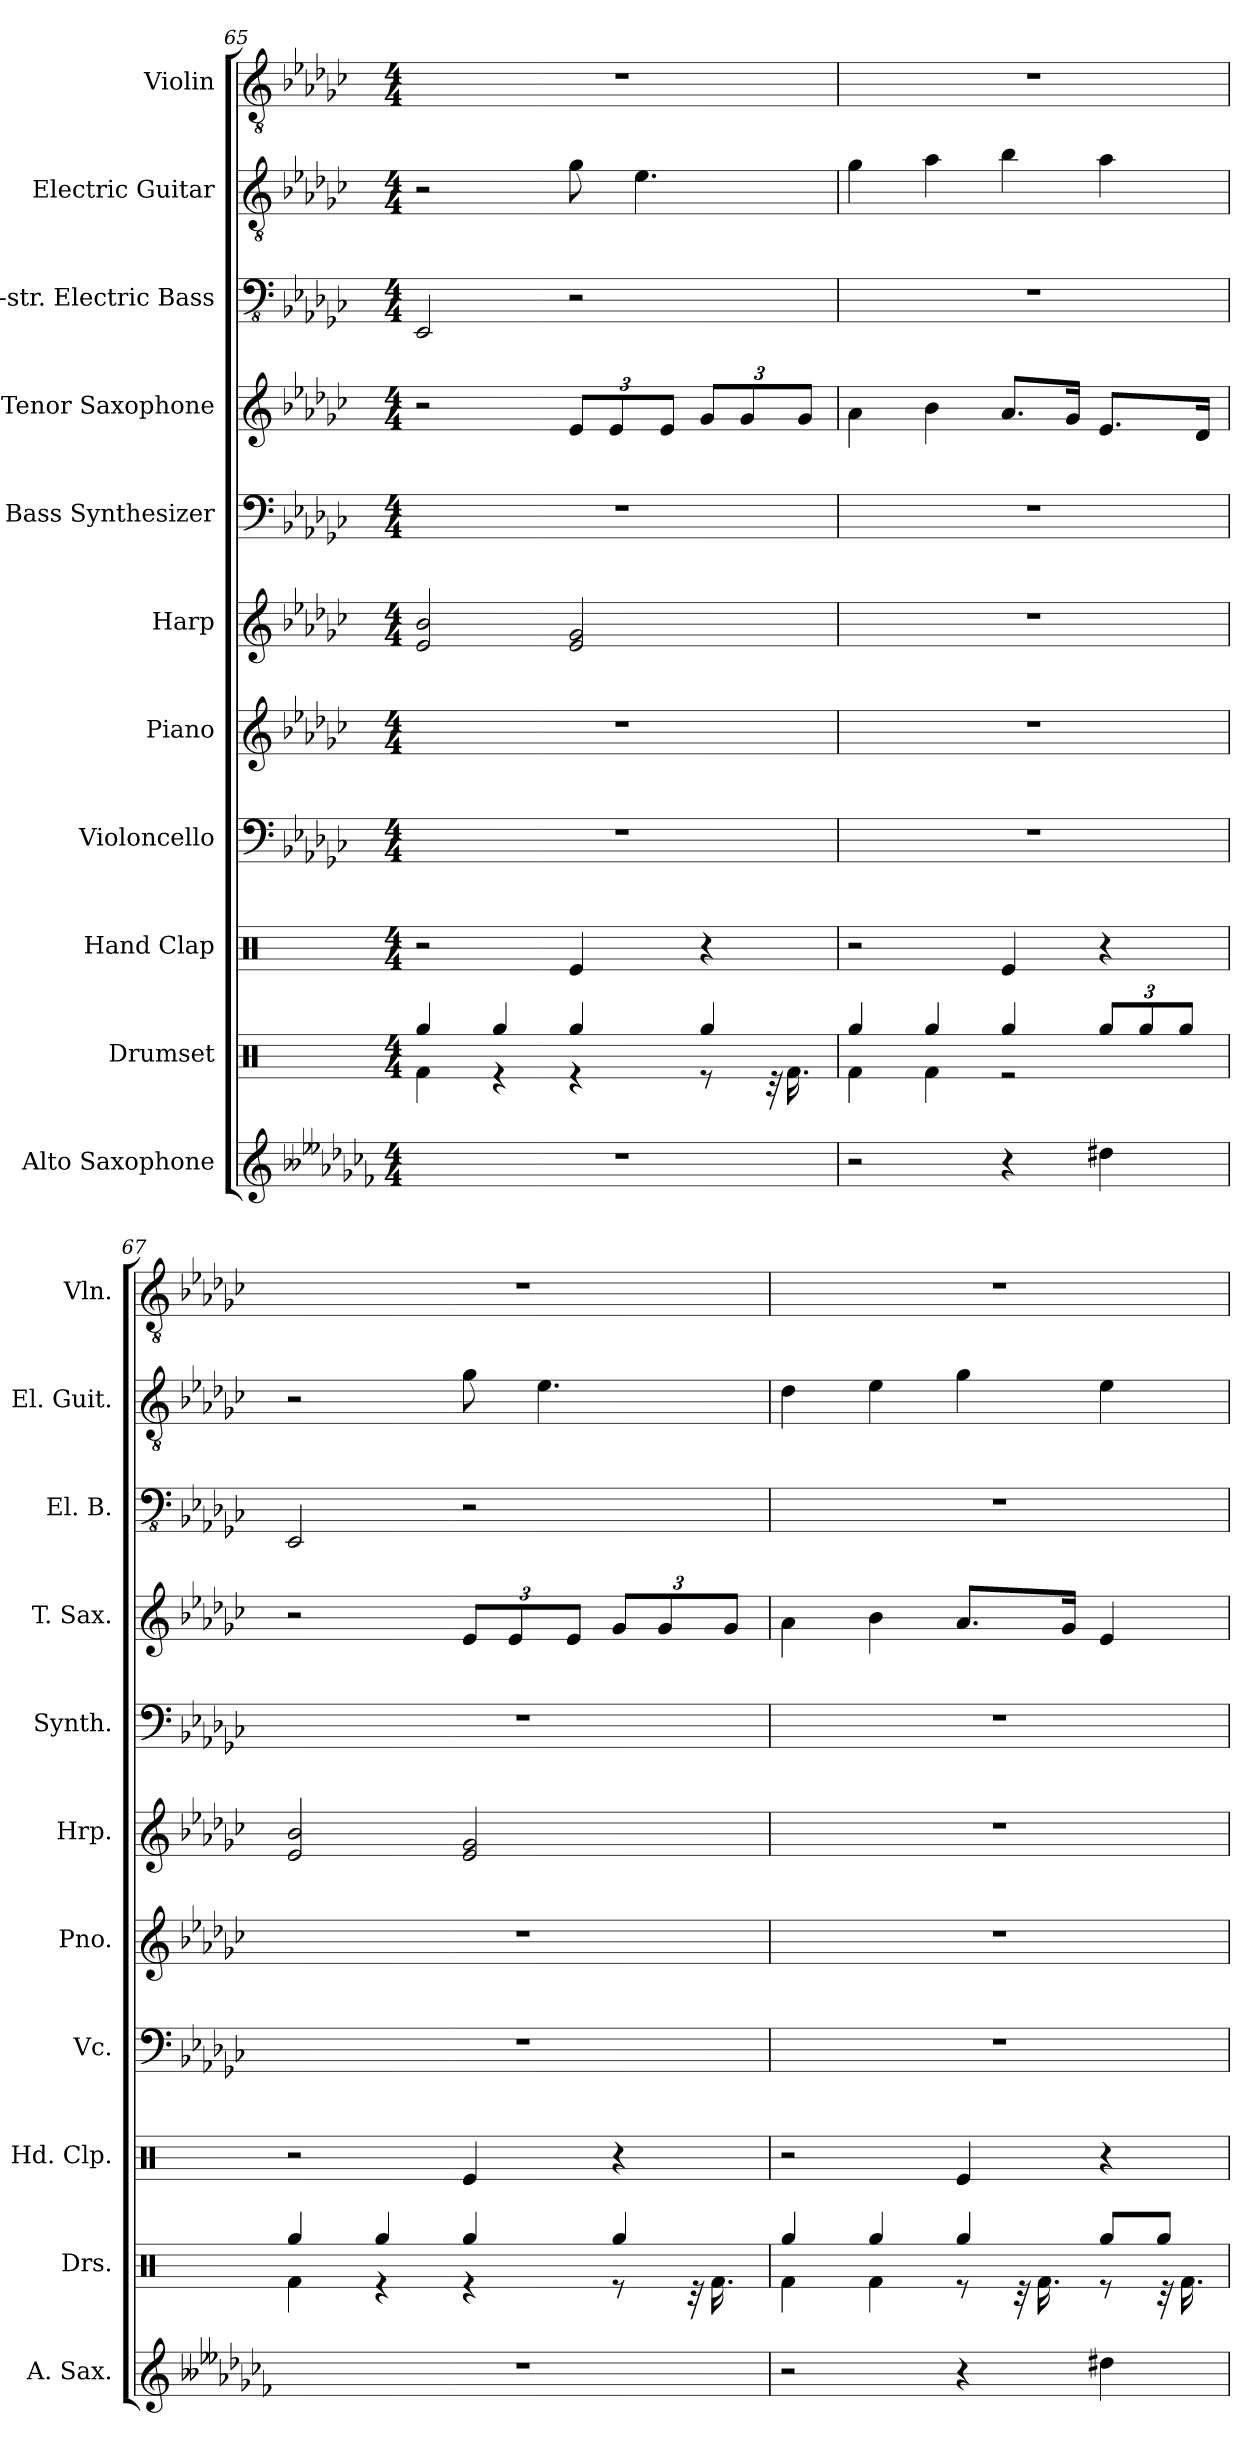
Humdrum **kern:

**kern	**kern	**kern	**kern	**kern	**kern	**kern	**kern	**kern	**kern	**kern
*part11	*part10	*part9	*part8	*part7	*part6	*part5	*part4	*part3	*part2	*part1
*staff11	*staff10	*staff9	*staff8	*staff7	*staff6	*staff5	*staff4	*staff3	*staff2	*staff1
*I"Alto Saxophone	*I"Drumset	*I"Hand Clap	*I"Violoncello	*I"Piano	*I"Harp	*I"Bass Synthesizer	*I"Tenor Saxophone	*I"5-str. Electric Bass	*I"Electric Guitar	*I"Violin
*I'A. Sax.	*I'Drs.	*I'Hd. Clp.	*I'Vc.	*I'Pno.	*I'Hrp.	*I'Synth.	*I'T. Sax.	*I'El. B.	*I'El. Guit.	*I'Vln.
*clefG2	*clefX	*clefX	*clefF4	*clefG2	*clefG2	*clefF4	*clefG2	*clefFv4	*clefGv2	*clefGv2
*ITrd5c9	*	*	*	*	*	*	*ITrd8c14	*	*	*
*k[b--e--a-d-g-c-f-]	*k[]	*k[]	*k[b-e-a-d-g-c-]	*k[b-e-a-d-g-c-]	*k[b-e-a-d-g-c-]	*k[b-e-a-d-g-c-]	*k[b-e-a-d-g-c-]	*k[b-e-a-d-g-c-]	*k[b-e-a-d-g-c-]	*k[b-e-a-d-g-c-]
*M4/4	*M4/4	*M4/4	*M4/4	*M4/4	*M4/4	*M4/4	*M4/4	*M4/4	*M4/4	*M4/4
=65	=65	=65	=65	=65	=65	=65	=65	=65	=65	=65
*	*^	*	*	*	*	*	*	*	*	*
1r	4Rgg/	4Rf\	2r	1r	1r	2e-/ 2b-/	1r	2r	2EEE-/	2r	1r
.	4Rgg/	4r	.	.	.	.	.	.	.	.	.
*	*	*	*	*	*	*	*	*Xbrackettup	*	*	*
.	4Rgg/	4r	4Re/	.	.	2e-/ 2g-/	.	12E-/L	2r	8g-\	.
.	.	.	.	.	.	.	.	12E-/	.	.	.
.	.	.	.	.	.	.	.	.	.	4.e-\	.
.	.	.	.	.	.	.	.	12E-/J	.	.	.
.	4Rgg/	8r	4r	.	.	.	.	12G-/L	.	.	.
.	.	.	.	.	.	.	.	12G-/	.	.	.
.	.	32r	.	.	.	.	.	.	.	.	.
.	.	16.Rf\	.	.	.	.	.	.	.	.	.
.	.	.	.	.	.	.	.	12G-/J	.	.	.
=66	=66	=66	=66	=66	=66	=66	=66	=66	=66	=66	=66
2r	4Rgg/	4Rf\	2r	1r	1r	1r	1r	4A-\	1r	4g-\	1r
.	4Rgg/	4Rf\	.	.	.	.	.	4B-\	.	4a-\	.
4r	4Rgg/	2r	4Re/	.	.	.	.	8.A-/L	.	4b-\	.
.	.	.	.	.	.	.	.	16G-/Jk	.	.	.
*	*Xbrackettup	*	*	*	*	*	*	*	*	*	*
4f#X\	12Rgg/L	.	4r	.	.	.	.	8.E-/L	.	4a-\	.
.	12Rgg/	.	.	.	.	.	.	.	.	.	.
.	12Rgg/J	.	.	.	.	.	.	.	.	.	.
.	.	.	.	.	.	.	.	16D-/Jk	.	.	.
!!LO:PB:g=z
=67	=67	=67	=67	=67	=67	=67	=67	=67	=67	=67	=67
1r	4Rgg/	4Rf\	2r	1r	1r	2e-/ 2b-/	1r	2r	2EEE-/	2r	1r
.	4Rgg/	4r	.	.	.	.	.	.	.	.	.
.	4Rgg/	4r	4Re/	.	.	2e-/ 2g-/	.	12E-/L	2r	8g-\	.
.	.	.	.	.	.	.	.	12E-/	.	.	.
.	.	.	.	.	.	.	.	.	.	4.e-\	.
.	.	.	.	.	.	.	.	12E-/J	.	.	.
.	4Rgg/	8r	4r	.	.	.	.	12G-/L	.	.	.
.	.	.	.	.	.	.	.	12G-/	.	.	.
.	.	32r	.	.	.	.	.	.	.	.	.
.	.	16.Rf\	.	.	.	.	.	.	.	.	.
.	.	.	.	.	.	.	.	12G-/J	.	.	.
=68	=68	=68	=68	=68	=68	=68	=68	=68	=68	=68	=68
2r	4Rgg/	4Rf\	2r	1r	1r	1r	1r	4A-\	1r	4d-\	1r
.	4Rgg/	4Rf\	.	.	.	.	.	4B-\	.	4e-\	.
4r	4Rgg/	8r	4Re/	.	.	.	.	8.A-/L	.	4g-\	.
.	.	32r	.	.	.	.	.	.	.	.	.
.	.	16.Rf\	.	.	.	.	.	.	.	.	.
.	.	.	.	.	.	.	.	16G-/Jk	.	.	.
4f#X\	8Rgg/L	8r	4r	.	.	.	.	4E-/	.	4e-\	.
.	8Rgg/J	32r	.	.	.	.	.	.	.	.	.
.	.	16.Rf\	.	.	.	.	.	.	.	.	.
*	*v	*v	*	*	*	*	*	*	*	*	*
=	=	=	=	=	=	=	=	=	=	=
*-	*-	*-	*-	*-	*-	*-	*-	*-	*-	*-
